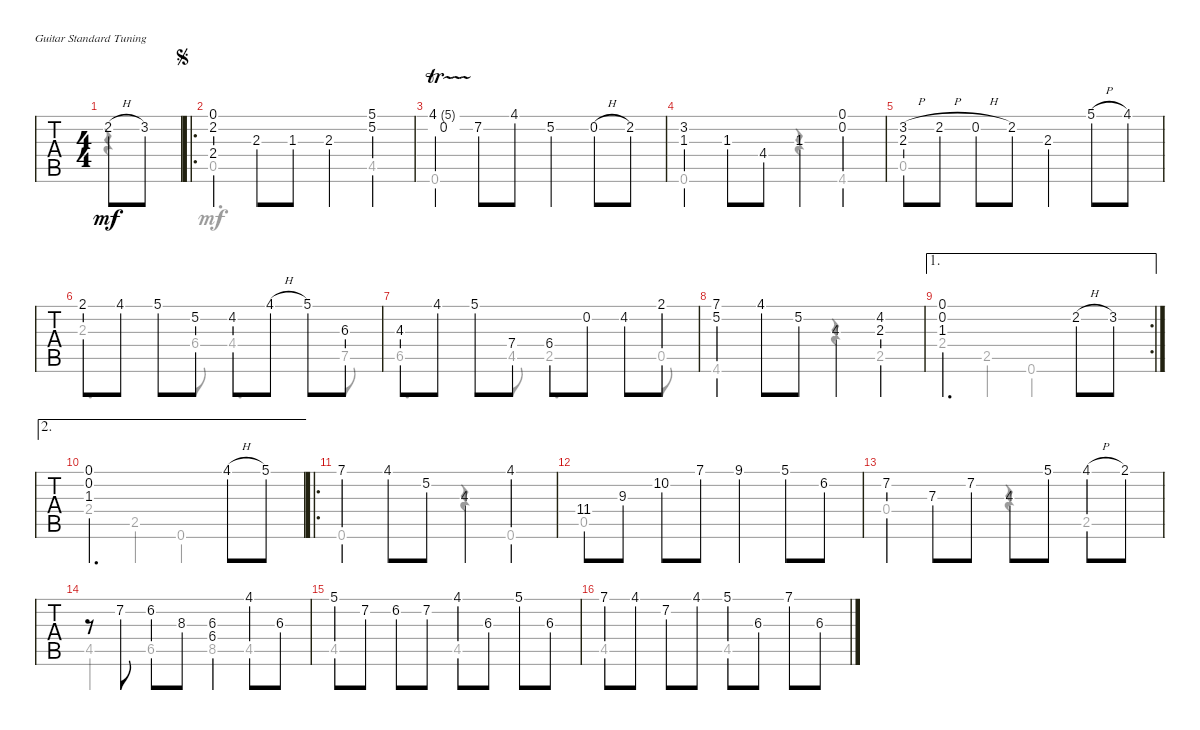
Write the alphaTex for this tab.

\bracketExtendMode groupsimilarinstruments
\singleTrackTrackNamePolicy hidden
\multiTrackTrackNamePolicy hidden
\firstSystemTrackNameOrientation horizontal
\otherSystemsTrackNameOrientation horizontal
\track ("Guitar" "Guitar") {instrument acousticguitarnylon}
\staff {tabs}
\tuning (E4 B3 G3 D3 A2 E2)
\voice
\ts (4 4)
\ac
\tempo (120 hide)
\clef g2
\ks a
2.2{h}.8{dy mf instrument acousticguitarnylon} 3.2.8 |
\ro
\jump segno
(0.1 2.2 2.4).4 2.3.8 1.3.8 2.3.4 (5.1 5.2).4 |
(4.1{tr (5 16)} 0.2).4 7.2.8 4.1.8 5.2.4 0.2{h}.8 2.2.8 |
(3.2 1.3).4 1.3.8 4.4.8 1.3.4 (0.1 0.2).4 |
(3.2{h} 2.3).8 2.2{h}.8 0.2{h}.8 2.2.8 2.3.4 5.1{h}.8 4.1.8 |
2.1.8 4.1.8 5.1.8 5.2.8 4.2.8 4.1{h}.8 5.1.8 6.3.8 |
4.3.8 4.1.8 5.1.8 7.4.8 6.4.8 0.2.8 4.2.8 2.1.8 |
(7.1 5.2).4 4.1.8 5.2.8 4.3.4 (4.2 2.3).4 |
\ae 1
\rc 2
(0.1 0.2 1.3).2{d} 2.2{h}.8 3.2.8 |
\ae 2
(0.1 0.2 1.3).2{d} 4.1{h}.8 5.1.8 |
\ro
7.1.4 4.1.8 5.2.8 4.3.4 4.1.4 |
11.4.8 9.3.8 10.2.8 7.1.8 9.1.4 5.1.8 6.2.8 |
7.2.4 7.3.8 7.2.8 4.3.8 5.1.8 4.1{h}.8 2.1.8 |
r.8 7.2.8 6.2.8 8.3.8 (6.3 6.4).4 4.1.8 6.3.8 |
5.1.8 7.2.8 6.2.8 7.2.8 4.1.8 6.3.8 5.1.8 6.3.8 |
7.1.8 4.1.8 7.2.8 4.1.8 5.1.8 6.3.8 7.1.8 6.3.8
\voice
\clef g2
\ottava regular
\simile none
\ks a
r.4{dy mf} |
0.5.2{d} 4.5.4 |
0.6.1 |
0.6.2 r.4 4.6.4 |
0.5.1 |
2.3.4{d} 6.4.8 4.4.4{d} 7.5.8 |
6.5.4{d} 4.5.8 2.5.4{d} 0.5.8 |
4.6.2 r.4 2.5.4 |
2.4.4 2.5.4 0.6.2 |
2.4.4 2.5.4 0.6.2 |
0.6.2 r.4 0.6.4 |
0.5.1 |
0.4.2 r.4 2.5.4 |
4.5.4 6.5.4 8.5.4 4.5.4 |
4.5.2 4.5.2 |
4.5.2 4.5.2
